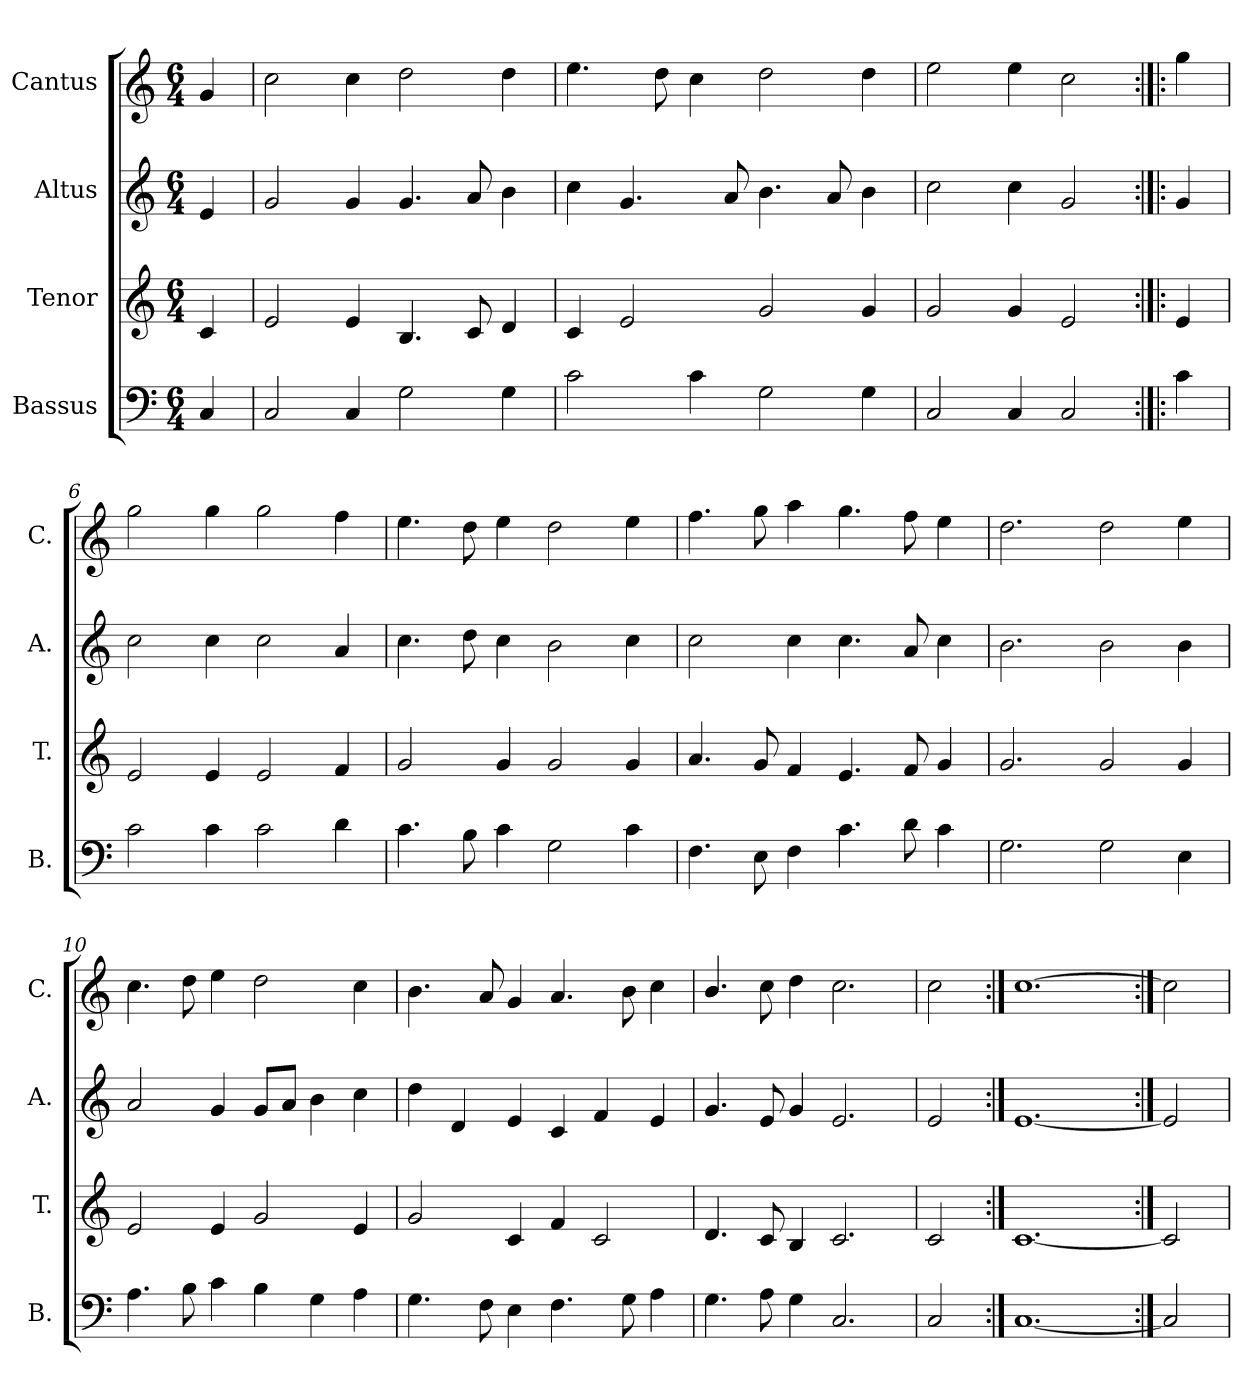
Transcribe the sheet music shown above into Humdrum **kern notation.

**kern	**kern	**kern	**kern
*part4	*part3	*part2	*part1
*staff4	*staff3	*staff2	*staff1
*I"Bassus	*I"Tenor	*I"Altus	*I"Cantus
*I'B.	*I'T.	*I'A.	*I'C.
*clefF4	*clefG2	*clefG2	*clefG2
*k[]	*k[]	*k[]	*k[]
*M6/4	*M6/4	*M6/4	*M6/4
=1	=1	=1	=1
4C/	4c/	4e/	4g/
=2	=2	=2	=2
2C/	2e/	2g/	2cc\
4C/	4e/	4g/	4cc\
2G\	4.B/	4.g/	2dd\
.	8c/	8a/	.
4G\	4d/	4b\	4dd\
=3	=3	=3	=3
2c\	4c/	4cc\	4.ee\
.	2e/	4.g/	.
.	.	.	8dd\
4c\	.	.	4cc\
.	.	8a/	.
2G\	2g/	4.b\	2dd\
.	.	8a/	.
4G\	4g/	4b\	4dd\
=4	=4	=4	=4
2C/	2g/	2cc\	2ee\
4C/	4g/	4cc\	4ee\
2C/	2e/	2g/	2cc\
=5:|!|:	=5:|!|:	=5:|!|:	=5:|!|:
4c\	4e/	4g/	4gg\
=6	=6	=6	=6
2c\	2e/	2cc\	2gg\
4c\	4e/	4cc\	4gg\
2c\	2e/	2cc\	2gg\
4d\	4f/	4a/	4ff\
=7	=7	=7	=7
4.c\	2g/	4.cc\	4.ee\
8B\	.	8dd\	8dd\
4c\	4g/	4cc\	4ee\
2G\	2g/	2b\	2dd\
4c\	4g/	4cc\	4ee\
!!LO:LB:g=z
=8	=8	=8	=8
4.F\	4.a/	2cc\	4.ff\
8E\	8g/	.	8gg\
4F\	4f/	4cc\	4aa\
4.c\	4.e/	4.cc\	4.gg\
8d\	8f/	8a/	8ff\
4c\	4g/	4cc\	4ee\
=9	=9	=9	=9
2.G\	2.g/	2.b\	2.dd\
2G\	2g/	2b\	2dd\
4E\	4g/	4b\	4ee\
=10	=10	=10	=10
4.A\	2e/	2a/	4.cc\
8B\	.	.	8dd\
4c\	4e/	4g/	4ee\
4B\	2g/	8g/L	2dd\
.	.	8a/J	.
4G\	.	4b\	.
4A\	4e/	4cc\	4cc\
=11	=11	=11	=11
4.G\	2g/	4dd\	4.b\
.	.	4d/	.
8F\	.	.	8a/
4E\	4c/	4e/	4g/
4.F\	4f/	4c/	4.a/
.	2c/	4f/	.
8G\	.	.	8b\
4A\	.	4e/	4cc\
=12	=12	=12	=12
4.G\	4.d/	4.g/	4.b/
8A\	8c/	8e/	8cc\
4G\	4B/	4g/	4dd\
2.C/	2.c/	2.e/	2.cc\
=13	=13	=13	=13
2C/	2c/	2e/	2cc\
=14:|!	=14:|!	=14:|!	=14:|!
[1.C	[1.c	[1.e	[1.cc
=15:|!	=15:|!	=15:|!	=15:|!
2C]	2c]	2e]	2cc]
=	=	=	=
*-	*-	*-	*-
